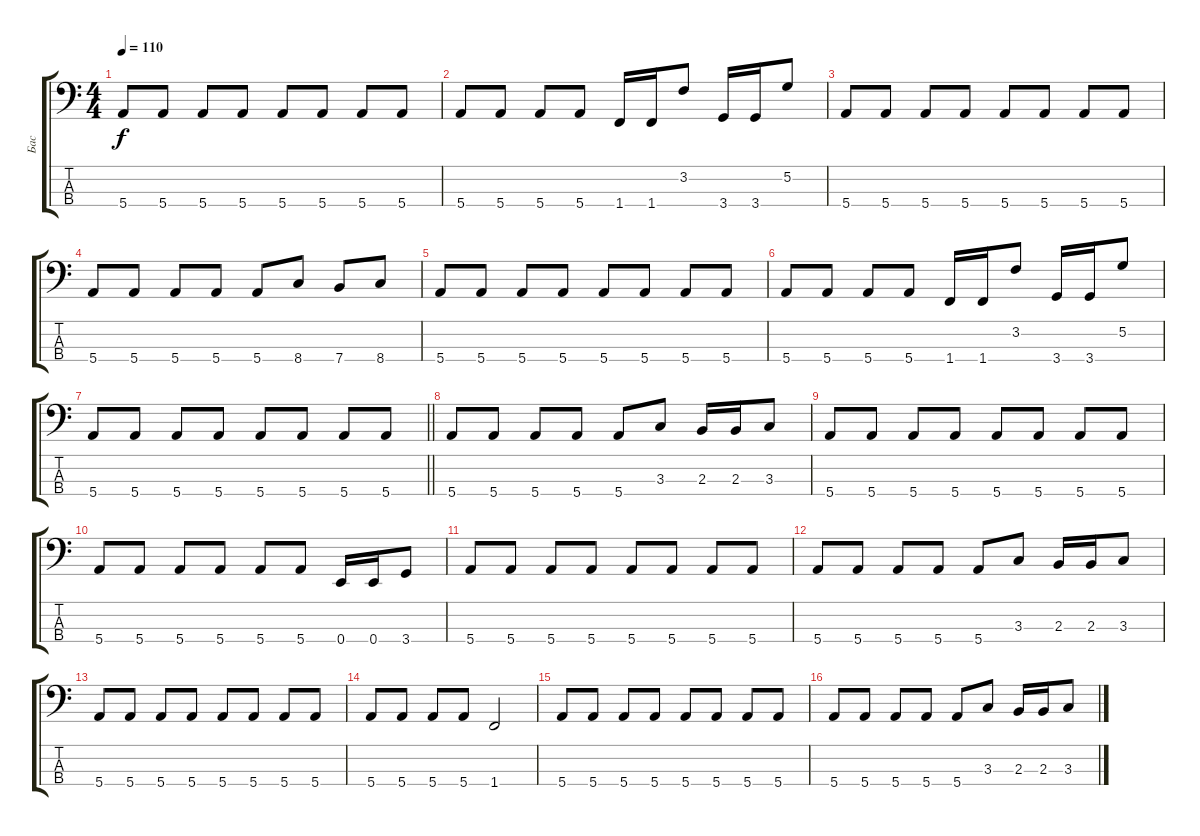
\track ("Бас" "Бас") {instrument electricbassfinger}
\staff {score tabs}
\tuning (G2 D2 A1 E1) {hide}
\ts (4 4)
\tempo 110
\clef f4
\ks c
5.4.8{dy f} 5.4.8 5.4.8 5.4.8 5.4.8 5.4.8 5.4.8 5.4.8 |
5.4.8 5.4.8 5.4.8 5.4.8 1.4.16 1.4.16 3.2.8 3.4.16 3.4.16 5.2.8 |
5.4.8 5.4.8 5.4.8 5.4.8 5.4.8 5.4.8 5.4.8 5.4.8 |
5.4.8 5.4.8 5.4.8 5.4.8 5.4.8 8.4.8 7.4.8 8.4.8 |
5.4.8 5.4.8 5.4.8 5.4.8 5.4.8 5.4.8 5.4.8 5.4.8 |
5.4.8 5.4.8 5.4.8 5.4.8 1.4.16 1.4.16 3.2.8 3.4.16 3.4.16 5.2.8 |
\barLineRight lightlight
5.4.8 5.4.8 5.4.8 5.4.8 5.4.8 5.4.8 5.4.8 5.4.8 |
5.4.8 5.4.8 5.4.8 5.4.8 5.4.8 3.3.8 2.3.16 2.3.16 3.3.8 |
5.4.8 5.4.8 5.4.8 5.4.8 5.4.8 5.4.8 5.4.8 5.4.8 |
5.4.8 5.4.8 5.4.8 5.4.8 5.4.8 5.4.8 0.4.16 0.4.16 3.4.8 |
5.4.8 5.4.8 5.4.8 5.4.8 5.4.8 5.4.8 5.4.8 5.4.8 |
5.4.8 5.4.8 5.4.8 5.4.8 5.4.8 3.3.8 2.3.16 2.3.16 3.3.8 |
5.4.8 5.4.8 5.4.8 5.4.8 5.4.8 5.4.8 5.4.8 5.4.8 |
5.4.8 5.4.8 5.4.8 5.4.8 1.4.2 |
5.4.8 5.4.8 5.4.8 5.4.8 5.4.8 5.4.8 5.4.8 5.4.8 |
5.4.8 5.4.8 5.4.8 5.4.8 5.4.8 3.3.8 2.3.16 2.3.16 3.3.8
